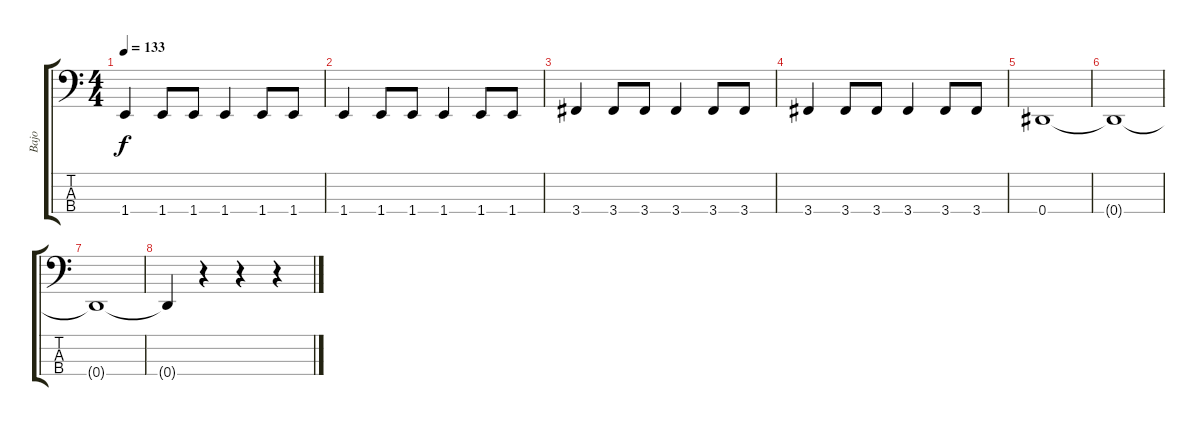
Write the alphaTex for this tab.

\track ("Bajo" "Bajo") {instrument electricbassfinger}
\staff {score tabs}
\tuning (Gb2 Db2 Ab1 Eb1) {hide}
\ts (4 4)
\tempo 133
\clef f4
\ks c
1.4.4{dy f} 1.4.8 1.4.8 1.4.4 1.4.8 1.4.8 |
1.4.4 1.4.8 1.4.8 1.4.4 1.4.8 1.4.8 |
3.4.4 3.4.8 3.4.8 3.4.4 3.4.8 3.4.8 |
3.4.4 3.4.8 3.4.8 3.4.4 3.4.8 3.4.8 |
0.4.1 |
0.4{t}.1 |
0.4{t}.1 |
0.4{t}.4 r.4 r.4 r.4
